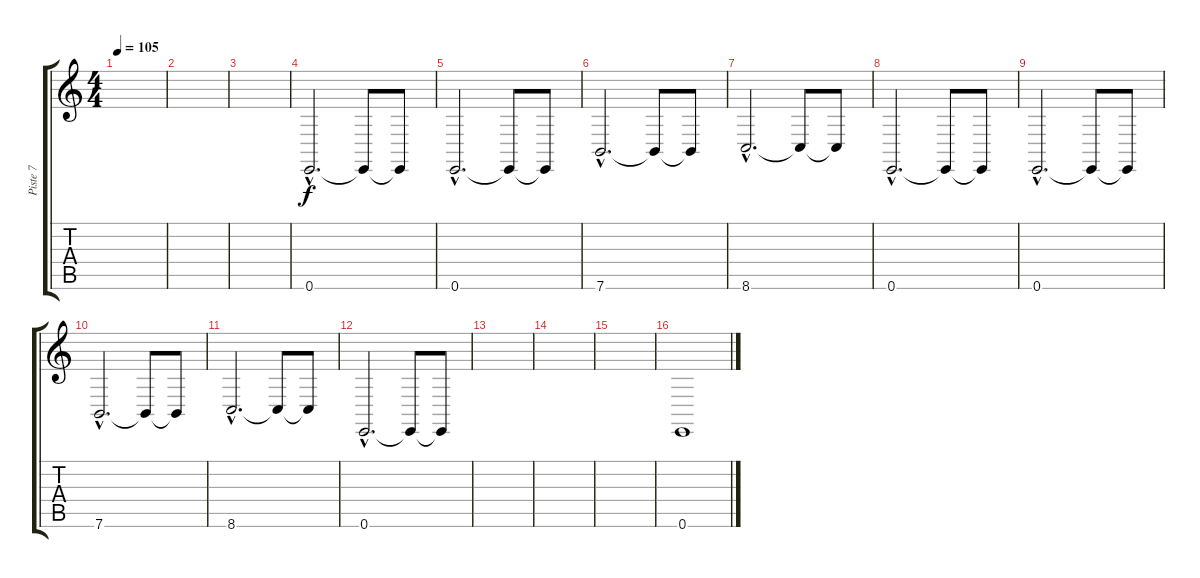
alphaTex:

\track ("Piste 7" "Piste 7") {instrument lead6voice}
\staff {score tabs}
\tuning (E4 B3 G3 D3 A2 E2) {hide}
\ts (4 4)
\tempo 105
\clef g2
\ks c
|
|
|
0.6{hac}.2{d volume 4} 0.6{t}.8 0.6{t}.8{volume 9} |
0.6{hac}.2{d volume 4} 0.6{t}.8 0.6{t}.8{volume 9} |
7.6{hac}.2{d volume 4} 7.6{t}.8 7.6{t}.8{volume 9} |
8.6{hac}.2{d volume 4} 8.6{t}.8 8.6{t}.8{volume 9} |
0.6{hac}.2{d volume 4} 0.6{t}.8 0.6{t}.8{volume 9} |
0.6{hac}.2{d volume 4} 0.6{t}.8 0.6{t}.8{volume 9} |
7.6{hac}.2{d volume 4} 7.6{t}.8 7.6{t}.8{volume 9} |
8.6{hac}.2{d volume 4} 8.6{t}.8 8.6{t}.8{volume 9} |
0.6{hac}.2{d volume 4} 0.6{t}.8 0.6{t}.8{volume 9} |
|
|
|
0.6.1{volume 4}
